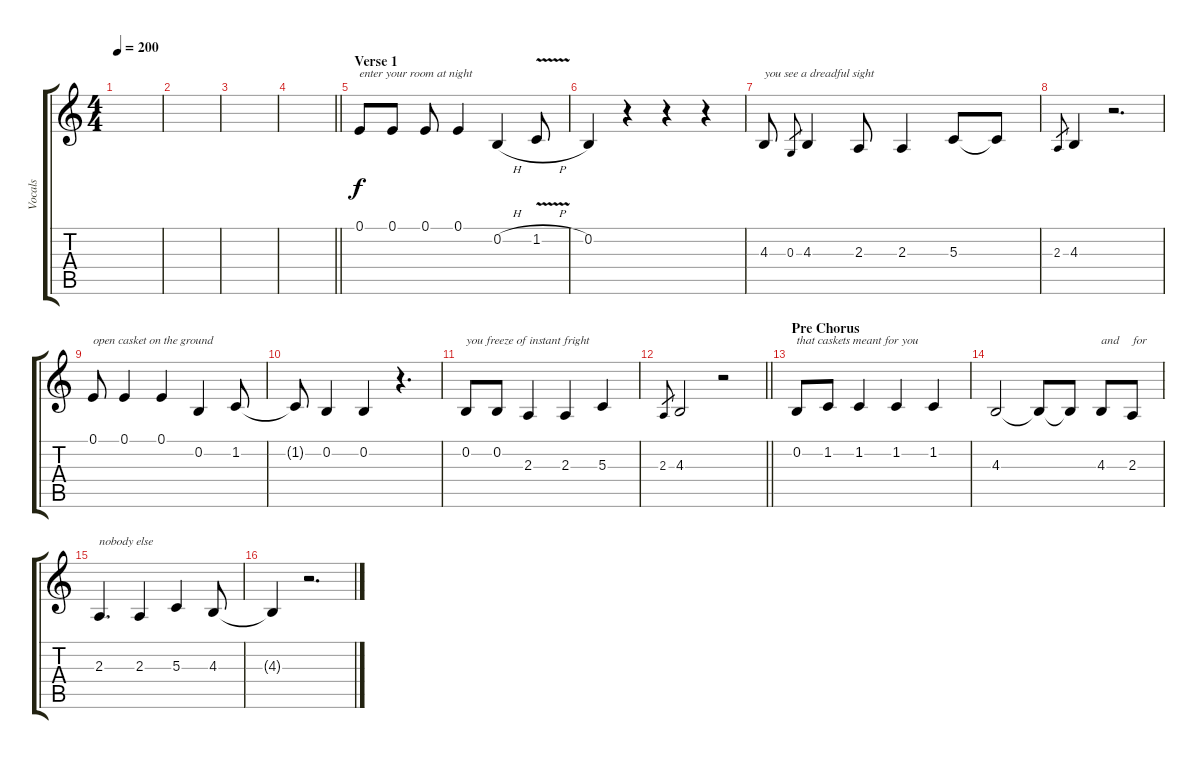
\track ("Vocals" "Vocals") {instrument lead2sawtooth}
\staff {score tabs}
\tuning (E4 B3 G3 D3 A2 E2) {hide}
\ts (4 4)
\tempo 200
\clef g2
\ks c
|
|
|
\barLineRight lightlight
|
\section ("" "Verse 1")
0.1.8{txt "enter your room at night"} 0.1.8 0.1.8 0.1.4 0.2{h}.4 1.2{v h}.8 |
0.2.4 r.4 r.4 r.4 |
4.3.8{txt "you see a dreadful sight"} 0.3.8{gr} 4.3.4 2.3.8 2.3.4 5.3.8 5.3{t}.8 |
2.3.8{gr} 4.3.4 r.2{d} |
0.1.8{txt "open casket on the ground"} 0.1.4 0.1.4 0.2.4 1.2.8 |
1.2{t}.8 0.2.4 0.2.4 r.4{d} |
0.2.8{txt "you freeze of instant fright"} 0.2.8 2.3.4 2.3.4 5.3.4 |
\barLineRight lightlight
2.3.8{gr} 4.3.2 r.2 |
\section ("" "Pre Chorus")
0.2.8{txt "that caskets meant for you"} 1.2.8 1.2.4 1.2.4 1.2.4 |
4.3.2 4.3{t}.8 4.3{t}.8 4.3.8{txt "and"} 2.3.8{txt "for"} |
2.3.4{d txt "nobody else"} 2.3.4 5.3.4 4.3.8 |
4.3{t}.4 r.2{d}
